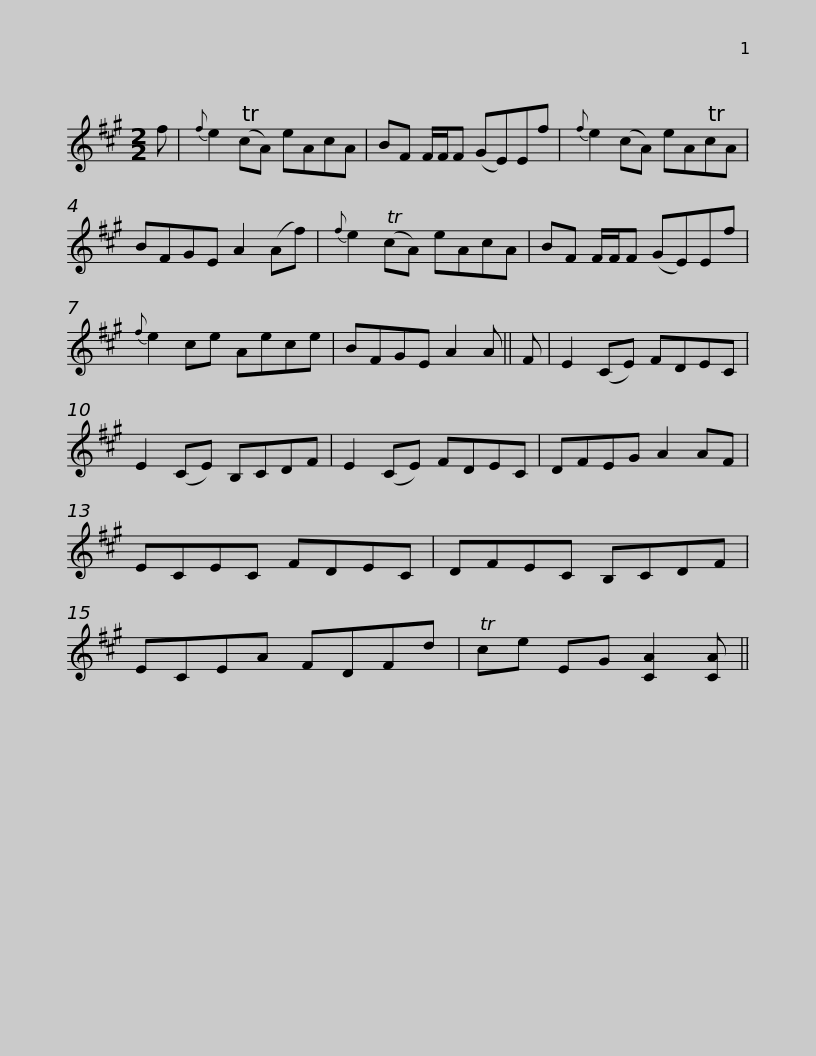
X:1
L:1/8
M:2/2
I:linebreak $
K:A
V:1 treble
V:1
 f |{f} e2 (TcA) eAcA | BF F/F/F (GE)Ef |{f} e2 (cA) eATcA | BFGE A2 (Af) | %5
{f} e2 (TcA) eAcA |$ BF F/F/F (GE)Ef |{f} e2 ce Aece | BFGE A2 A || F | %10
 E2 (CE) FDEC | E2 (CE) B,CDF |$ E2 (CE) FDEC | DFEG A2 AF | ECEC FDEC | %15
 DFEC B,CDF | ECEA FDFd |$ Tce EG [CA]2 [CA] || %18
